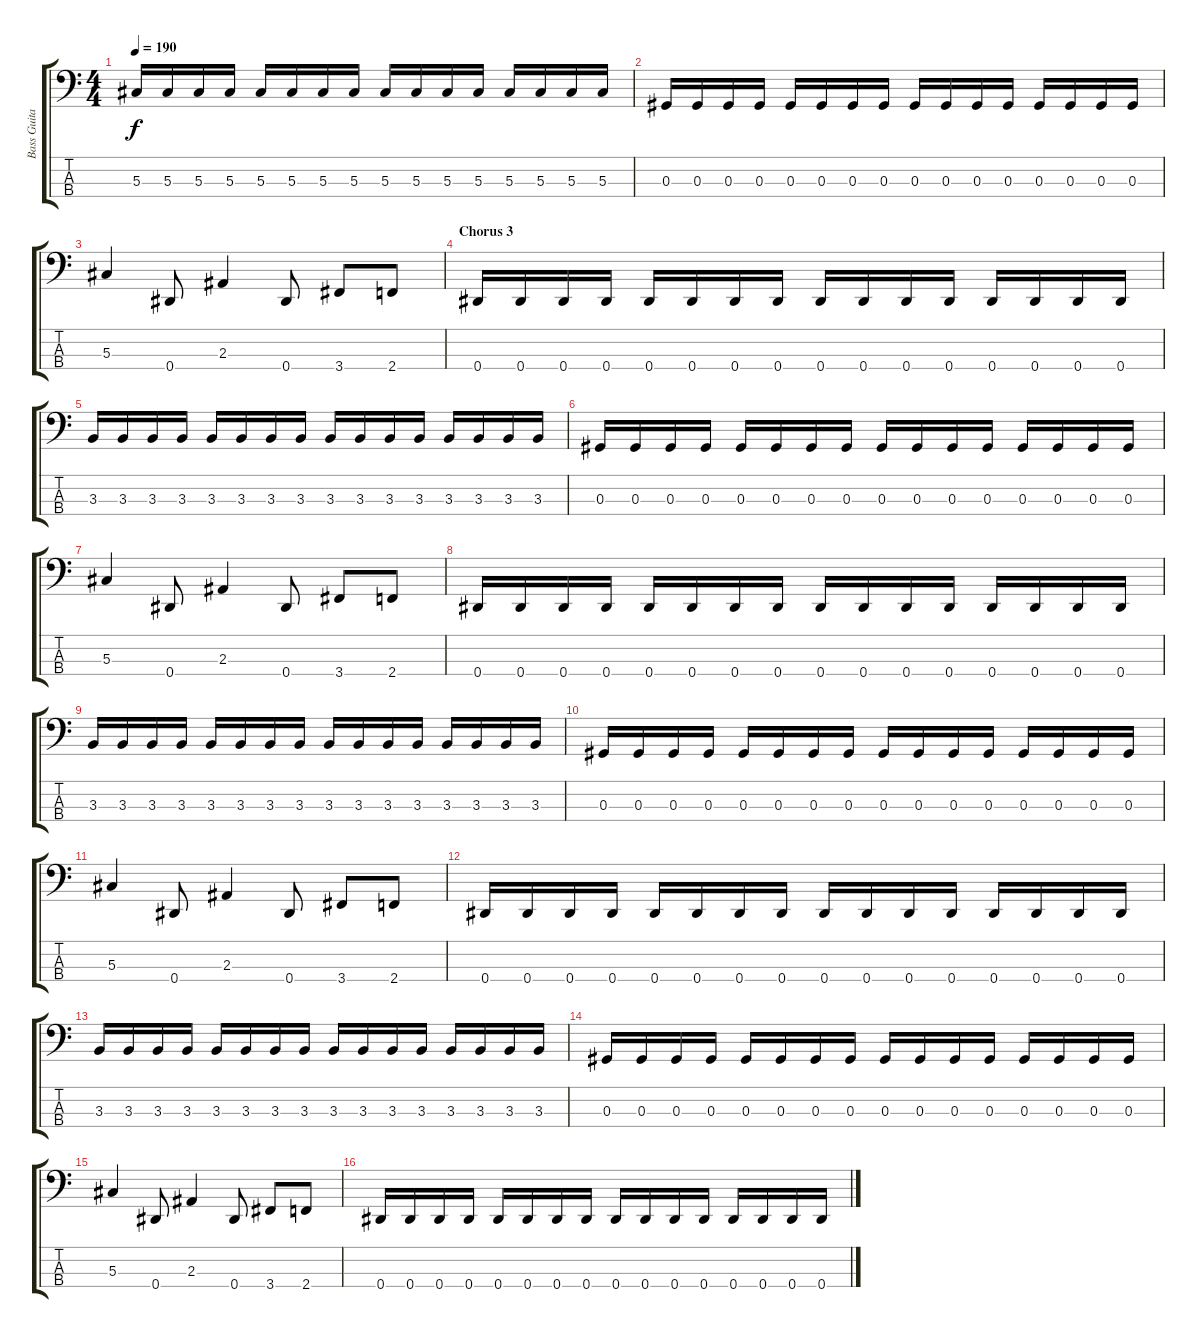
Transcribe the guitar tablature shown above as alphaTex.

\track ("Bass Guitar" "Bass Guita") {instrument electricbasspick}
\staff {score tabs}
\tuning (Gb2 Db2 Ab1 Eb1) {hide}
\ts (4 4)
\tempo 190
\clef f4
\ks c
5.3.16{dy f} 5.3.16 5.3.16 5.3.16 5.3.16 5.3.16 5.3.16 5.3.16 5.3.16 5.3.16 5.3.16 5.3.16 5.3.16 5.3.16 5.3.16 5.3.16 |
0.3.16 0.3.16 0.3.16 0.3.16 0.3.16 0.3.16 0.3.16 0.3.16 0.3.16 0.3.16 0.3.16 0.3.16 0.3.16 0.3.16 0.3.16 0.3.16 |
5.3.4 0.4.8 2.3.4 0.4.8 3.4.8 2.4.8 |
\section ("" "Chorus 3")
0.4.16 0.4.16 0.4.16 0.4.16 0.4.16 0.4.16 0.4.16 0.4.16 0.4.16 0.4.16 0.4.16 0.4.16 0.4.16 0.4.16 0.4.16 0.4.16 |
3.3.16 3.3.16 3.3.16 3.3.16 3.3.16 3.3.16 3.3.16 3.3.16 3.3.16 3.3.16 3.3.16 3.3.16 3.3.16 3.3.16 3.3.16 3.3.16 |
0.3.16 0.3.16 0.3.16 0.3.16 0.3.16 0.3.16 0.3.16 0.3.16 0.3.16 0.3.16 0.3.16 0.3.16 0.3.16 0.3.16 0.3.16 0.3.16 |
5.3.4 0.4.8 2.3.4 0.4.8 3.4.8 2.4.8 |
0.4.16 0.4.16 0.4.16 0.4.16 0.4.16 0.4.16 0.4.16 0.4.16 0.4.16 0.4.16 0.4.16 0.4.16 0.4.16 0.4.16 0.4.16 0.4.16 |
3.3.16 3.3.16 3.3.16 3.3.16 3.3.16 3.3.16 3.3.16 3.3.16 3.3.16 3.3.16 3.3.16 3.3.16 3.3.16 3.3.16 3.3.16 3.3.16 |
0.3.16 0.3.16 0.3.16 0.3.16 0.3.16 0.3.16 0.3.16 0.3.16 0.3.16 0.3.16 0.3.16 0.3.16 0.3.16 0.3.16 0.3.16 0.3.16 |
5.3.4 0.4.8 2.3.4 0.4.8 3.4.8 2.4.8 |
0.4.16 0.4.16 0.4.16 0.4.16 0.4.16 0.4.16 0.4.16 0.4.16 0.4.16 0.4.16 0.4.16 0.4.16 0.4.16 0.4.16 0.4.16 0.4.16 |
3.3.16 3.3.16 3.3.16 3.3.16 3.3.16 3.3.16 3.3.16 3.3.16 3.3.16 3.3.16 3.3.16 3.3.16 3.3.16 3.3.16 3.3.16 3.3.16 |
0.3.16 0.3.16 0.3.16 0.3.16 0.3.16 0.3.16 0.3.16 0.3.16 0.3.16 0.3.16 0.3.16 0.3.16 0.3.16 0.3.16 0.3.16 0.3.16 |
5.3.4 0.4.8 2.3.4 0.4.8 3.4.8 2.4.8 |
0.4.16 0.4.16 0.4.16 0.4.16 0.4.16 0.4.16 0.4.16 0.4.16 0.4.16 0.4.16 0.4.16 0.4.16 0.4.16 0.4.16 0.4.16 0.4.16
